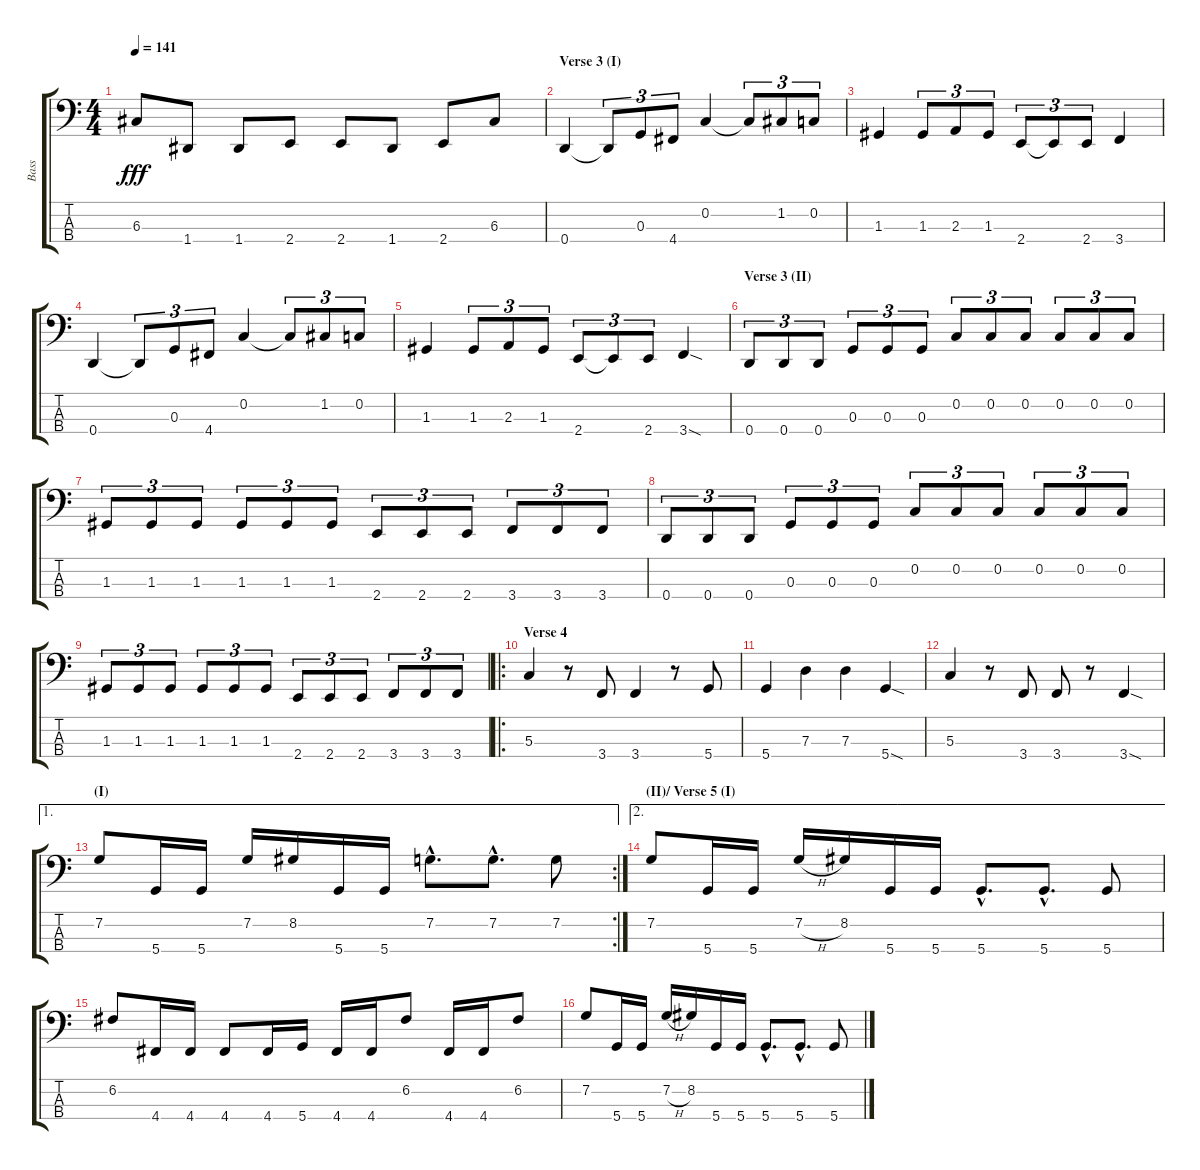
\track ("Bass" "Bass") {instrument electricbasspick}
\staff {score tabs}
\tuning (F2 C2 G1 D1) {hide}
\ts (4 4)
\tempo 141
\clef f4
\ks c
6.3.8{dy fff} 1.4.8 1.4.8 2.4.8 2.4.8 1.4.8 2.4.8 6.3.8 |
\section ("" "Verse 3 (I)")
0.4.4 0.4{t}.8{tu (3 2)} 0.3.8{tu (3 2)} 4.4.8{tu (3 2)} 0.2.4 0.2{t}.8{tu (3 2)} 1.2.8{tu (3 2)} 0.2.8{tu (3 2)} |
1.3.4 1.3.8{tu (3 2)} 2.3.8{tu (3 2)} 1.3.8{tu (3 2)} 2.4.8{tu (3 2)} 2.4{t}.8{tu (3 2)} 2.4.8{tu (3 2)} 3.4.4 |
0.4.4 0.4{t}.8{tu (3 2)} 0.3.8{tu (3 2)} 4.4.8{tu (3 2)} 0.2.4 0.2{t}.8{tu (3 2)} 1.2.8{tu (3 2)} 0.2.8{tu (3 2)} |
1.3.4 1.3.8{tu (3 2)} 2.3.8{tu (3 2)} 1.3.8{tu (3 2)} 2.4.8{tu (3 2)} 2.4{t}.8{tu (3 2)} 2.4.8{tu (3 2)} 3.4{sod}.4 |
\section ("" "Verse 3 (II)")
0.4.8{tu (3 2)} 0.4.8{tu (3 2)} 0.4.8{tu (3 2)} 0.3.8{tu (3 2)} 0.3.8{tu (3 2)} 0.3.8{tu (3 2)} 0.2.8{tu (3 2)} 0.2.8{tu (3 2)} 0.2.8{tu (3 2)} 0.2.8{tu (3 2)} 0.2.8{tu (3 2)} 0.2.8{tu (3 2)} |
1.3.8{tu (3 2)} 1.3.8{tu (3 2)} 1.3.8{tu (3 2)} 1.3.8{tu (3 2)} 1.3.8{tu (3 2)} 1.3.8{tu (3 2)} 2.4.8{tu (3 2)} 2.4.8{tu (3 2)} 2.4.8{tu (3 2)} 3.4.8{tu (3 2)} 3.4.8{tu (3 2)} 3.4.8{tu (3 2)} |
0.4.8{tu (3 2)} 0.4.8{tu (3 2)} 0.4.8{tu (3 2)} 0.3.8{tu (3 2)} 0.3.8{tu (3 2)} 0.3.8{tu (3 2)} 0.2.8{tu (3 2)} 0.2.8{tu (3 2)} 0.2.8{tu (3 2)} 0.2.8{tu (3 2)} 0.2.8{tu (3 2)} 0.2.8{tu (3 2)} |
1.3.8{tu (3 2)} 1.3.8{tu (3 2)} 1.3.8{tu (3 2)} 1.3.8{tu (3 2)} 1.3.8{tu (3 2)} 1.3.8{tu (3 2)} 2.4.8{tu (3 2)} 2.4.8{tu (3 2)} 2.4.8{tu (3 2)} 3.4.8{tu (3 2)} 3.4.8{tu (3 2)} 3.4.8{tu (3 2)} |
\ro
\section ("" "Verse 4")
5.3.4 r.8 3.4.8 3.4.4 r.8 5.4.8 |
5.4.4 7.3.4 7.3.4 5.4{sod}.4 |
5.3.4 r.8 3.4.8 3.4.8 r.8 3.4{sod}.4 |
\ae 1
\rc 2
\section ("" "(I)")
7.2.8 5.4.16 5.4.16 7.2.16 8.2.16 5.4.16 5.4.16 7.2{hac}.8{d} 7.2{hac}.8{d} 7.2.8 |
\ae 2
\section ("" "(II)/ Verse 5 (I)")
7.2.8 5.4.16 5.4.16 7.2{h}.16 8.2.16 5.4.16 5.4.16 5.4{hac}.8{d} 5.4{hac}.8{d} 5.4.8 |
6.2.8 4.4.16 4.4.16 4.4.8 4.4.16 5.4.16 4.4.16 4.4.16 6.2.8 4.4.16 4.4.16 6.2.8 |
7.2.8 5.4.16 5.4.16 7.2{h}.16 8.2.16 5.4.16 5.4.16 5.4{hac}.8{d} 5.4{hac}.8{d} 5.4.8
